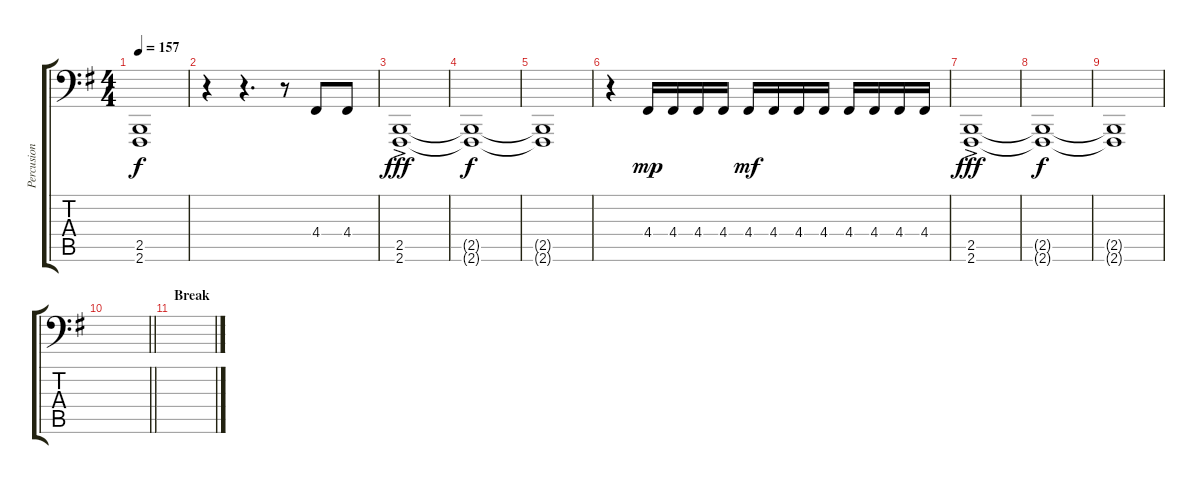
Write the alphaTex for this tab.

\track ("Percusion" "Percusion") {instrument timpani}
\staff {score tabs}
\tuning (E3 B2 G2 D2 A1 E1) {hide}
\ts (4 4)
\tempo 157
\clef f4
\ks g
(2.5{t} 2.6{t}).1{dy f} |
r.4{volume 13 instrument timpani} r.4{d} r.8 4.4.8 4.4.8 |
(2.5{ac} 2.6{ac}).1{dy fff volume 16 instrument vibraphone} |
(2.5{t} 2.6{t}).1{dy f} |
(2.5{t} 2.6{t}).1 |
r.4{volume 13 instrument timpani} 4.4.16{dy mp} 4.4.16 4.4.16 4.4.16 4.4.16{dy mf} 4.4.16 4.4.16 4.4.16 4.4.16 4.4.16 4.4.16 4.4.16 |
(2.5{ac} 2.6{ac}).1{dy fff volume 16 instrument vibraphone} |
(2.5{t} 2.6{t}).1{dy f} |
(2.5{t} 2.6{t}).1 |
\barLineRight lightlight
|
\section ("" "Break")
